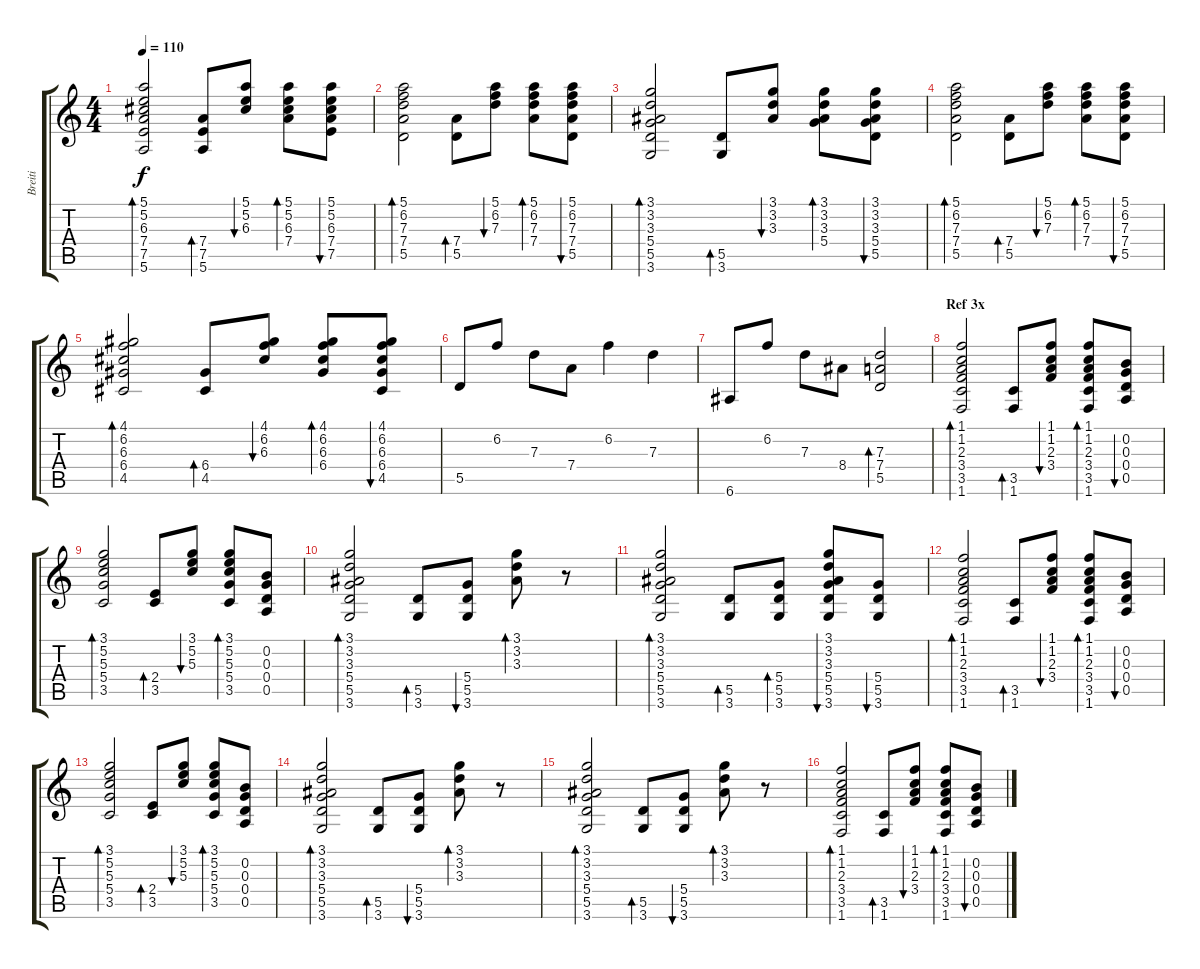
\track ("Breiti" "Breiti") {instrument acousticguitarsteel}
\staff {score tabs}
\tuning (E4 B3 G3 D3 A2 E2) {hide}
\ts (4 4)
\tempo 110
\clef g2
\ks c
(5.1 5.2 6.3 7.4 7.5 5.6).2{bd 60 dy f} (7.4 7.5 5.6).8{bd 60} (5.1 5.2 6.3).8{bu 60} (5.1 5.2 6.3 7.4).8{bd 60} (5.1 5.2 6.3 7.4 7.5).8{bu 60} |
(5.1 6.2 7.3 7.4 5.5).2{bd 60} (7.4 5.5).8{bd 60} (5.1 6.2 7.3).8{bu 60} (5.1 6.2 7.3 7.4).8{bd 60} (5.1 6.2 7.3 7.4 5.5).8{bu 60} |
(3.1 3.2 3.3 5.4 5.5 3.6).2{bd 60} (5.5 3.6).8{bd 60} (3.1 3.2 3.3).8{bu 60} (3.1 3.2 3.3 5.4).8{bd 60} (3.1 3.2 3.3 5.4 5.5).8{bu 60} |
(5.1 6.2 7.3 7.4 5.5).2{bd 60} (7.4 5.5).8{bd 60} (5.1 6.2 7.3).8{bu 60} (5.1 6.2 7.3 7.4).8{bd 60} (5.1 6.2 7.3 7.4 5.5).8{bu 60} |
(4.1 6.2 6.3 6.4 4.5).2{bd 60} (6.4 4.5).8{bd 60} (4.1 6.2 6.3).8{bu 60} (4.1 6.2 6.3 6.4).8{bd 60} (4.1 6.2 6.3 6.4 4.5).8{bu 60} |
5.5.8 6.2.8 7.3.8 7.4.8 6.2.4 7.3.4 |
6.6.8 6.2.8 7.3.8 8.4.8 (7.3 7.4 5.5).2{bd 30} |
\section ("" "Ref 3x")
(1.1 1.2 2.3 3.4 3.5 1.6).2{bd 60} (3.5 1.6).8{bd 60} (1.1 1.2 2.3 3.4).8{bu 60} (1.1 1.2 2.3 3.4 3.5 1.6).8{bd 30} (0.2 0.3 0.4 0.5).8{bu 60} |
(3.1 5.2 5.3 5.4 3.5).2{bd 30} (2.4 3.5).8{bd 30} (3.1 5.2 5.3).8{bu 30} (3.1 5.2 5.3 5.4 3.5).8{bd 30} (0.2 0.3 0.4 0.5).8 |
(3.1 3.2 3.3 5.4 5.5 3.6).2{bd 30} (5.5 3.6).8{bd 30} (5.4 5.5 3.6).8{bu 30} (3.1 3.2 3.3).8{bd 30} r.8 |
(3.1 3.2 3.3 5.4 5.5 3.6).2{bd 30} (5.5 3.6).8{bd 30} (5.4 5.5 3.6).8{bd 30} (3.1 3.2 3.3 5.4 5.5 3.6).8{bu 30} (5.4 5.5 3.6).8{bu 30} |
(1.1 1.2 2.3 3.4 3.5 1.6).2{bd 60} (3.5 1.6).8{bd 60} (1.1 1.2 2.3 3.4).8{bu 60} (1.1 1.2 2.3 3.4 3.5 1.6).8{bd 30} (0.2 0.3 0.4 0.5).8{bu 60} |
(3.1 5.2 5.3 5.4 3.5).2{bd 30} (2.4 3.5).8{bd 30} (3.1 5.2 5.3).8{bu 30} (3.1 5.2 5.3 5.4 3.5).8{bd 30} (0.2 0.3 0.4 0.5).8 |
(3.1 3.2 3.3 5.4 5.5 3.6).2{bd 30} (5.5 3.6).8{bd 30} (5.4 5.5 3.6).8{bu 30} (3.1 3.2 3.3).8{bd 30} r.8 |
(3.1 3.2 3.3 5.4 5.5 3.6).2{bd 30} (5.5 3.6).8{bd 30} (5.4 5.5 3.6).8{bu 30} (3.1 3.2 3.3).8{bd 30} r.8 |
(1.1 1.2 2.3 3.4 3.5 1.6).2{bd 60} (3.5 1.6).8{bd 60} (1.1 1.2 2.3 3.4).8{bu 60} (1.1 1.2 2.3 3.4 3.5 1.6).8{bd 30} (0.2 0.3 0.4 0.5).8{bu 60}
